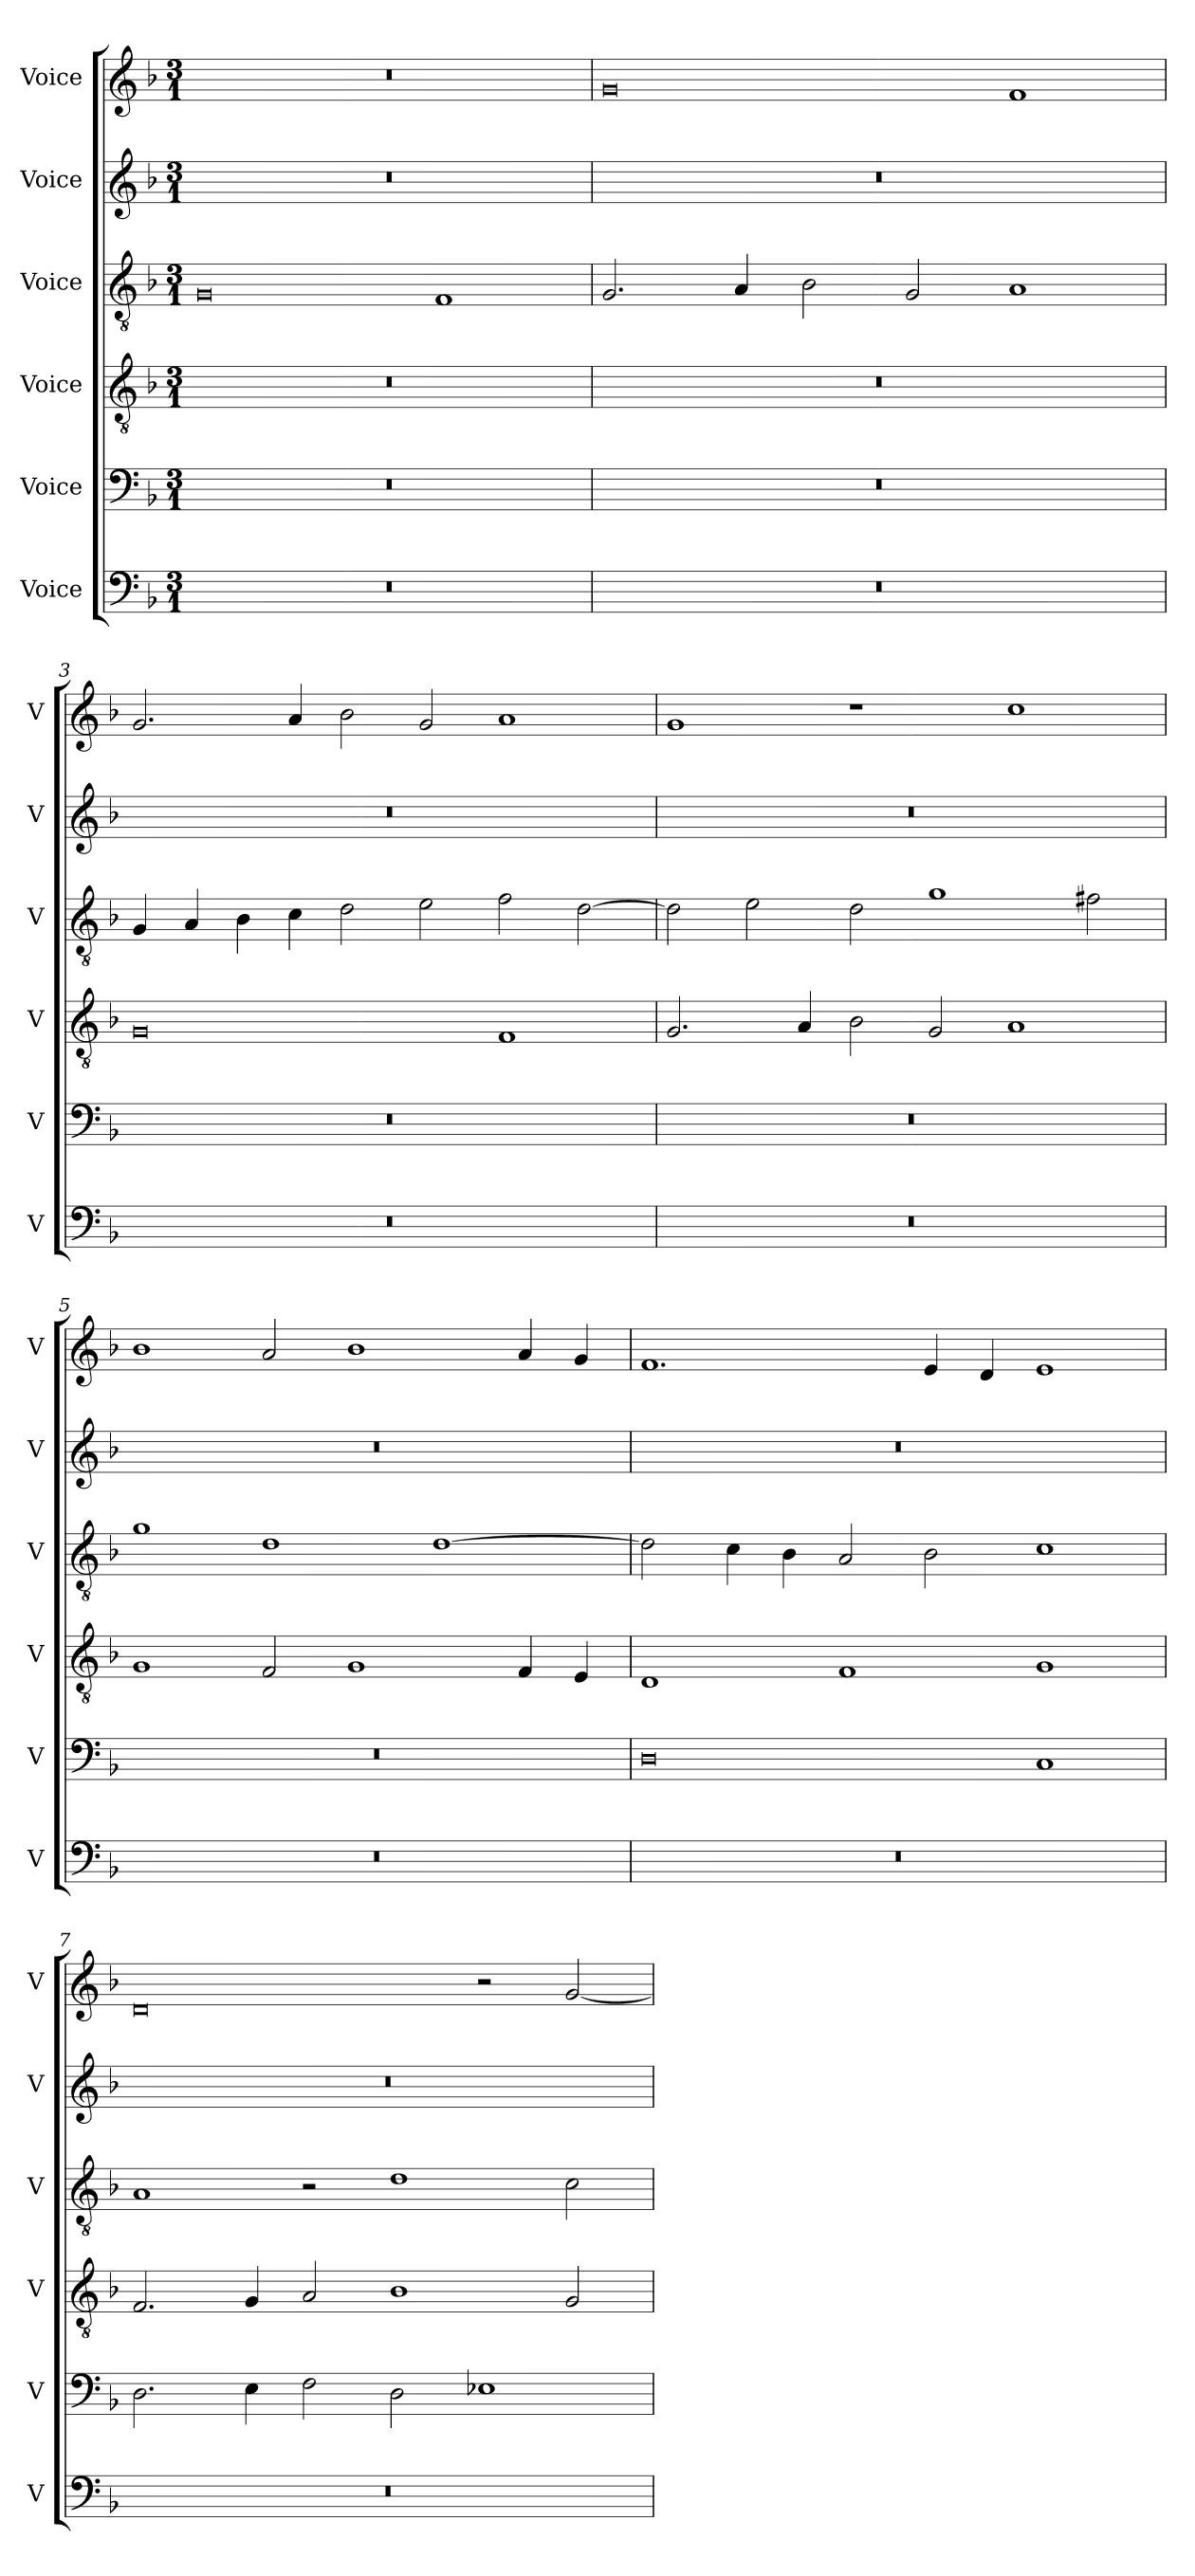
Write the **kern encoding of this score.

**kern	**kern	**kern	**kern	**kern	**kern
*part6	*part5	*part4	*part3	*part2	*part1
*staff6	*staff5	*staff4	*staff3	*staff2	*staff1
*I"Voice	*I"Voice	*I"Voice	*I"Voice	*I"Voice	*I"Voice
*I'V	*I'V	*I'V	*I'V	*I'V	*I'V
*clefF4	*clefF4	*clefGv2	*clefGv2	*clefG2	*clefG2
*k[b-]	*k[b-]	*k[b-]	*k[b-]	*k[b-]	*k[b-]
*M3/1	*M3/1	*M3/1	*M3/1	*M3/1	*M3/1
=1	=1	=1	=1	=1	=1
0.r	0.r	0.r	0G	0.r	0.r
.	.	.	1F	.	.
=2	=2	=2	=2	=2	=2
0.r	0.r	0.r	2.G/	0.r	0g
.	.	.	4A/	.	.
.	.	.	2B-\	.	.
.	.	.	2G/	.	.
.	.	.	1A	.	1f
=3	=3	=3	=3	=3	=3
0.r	0.r	0G	4G/	0.r	2.g/
.	.	.	4A/	.	.
.	.	.	4B-\	.	.
.	.	.	4c\	.	4a/
.	.	.	2d\	.	2b-\
.	.	.	2e\	.	2g/
.	.	1F	2f\	.	1a
.	.	.	[2d\	.	.
!!LO:LB:g=z
=4	=4	=4	=4	=4	=4
0.r	0.r	2.G/	2d\]	0.r	1g
.	.	.	2e\	.	.
.	.	4A/	.	.	.
.	.	2B-\	2d\	.	1r
.	.	2G/	1g	.	.
.	.	1A	.	.	1cc
.	.	.	2f#X\	.	.
=5	=5	=5	=5	=5	=5
0.r	0.r	1G	1g	0.r	1b-
.	.	2F/	1d	.	2a/
.	.	1G	.	.	1b-
.	.	.	[1d	.	.
.	.	4F/	.	.	4a/
.	.	4E/	.	.	4g/
!!LO:PB:g=z
=6	=6	=6	=6	=6	=6
0.r	0D	1D	2d\]	0.r	1.f
.	.	.	4c\	.	.
.	.	.	4B-\	.	.
.	.	1F	2A/	.	.
.	.	.	2B-\	.	4e/
.	.	.	.	.	4d/
.	1C	1G	1c	.	1e
=7	=7	=7	=7	=7	=7
0.r	2.D\	2.F/	1A	0.r	0d
.	4E\	4G/	.	.	.
.	2F\	2A/	2r	.	.
.	2D\	1B-	1d	.	.
.	1E-X	.	.	.	2r
.	.	2G/	2c\	.	[2g/
=	=	=	=	=	=
*-	*-	*-	*-	*-	*-
